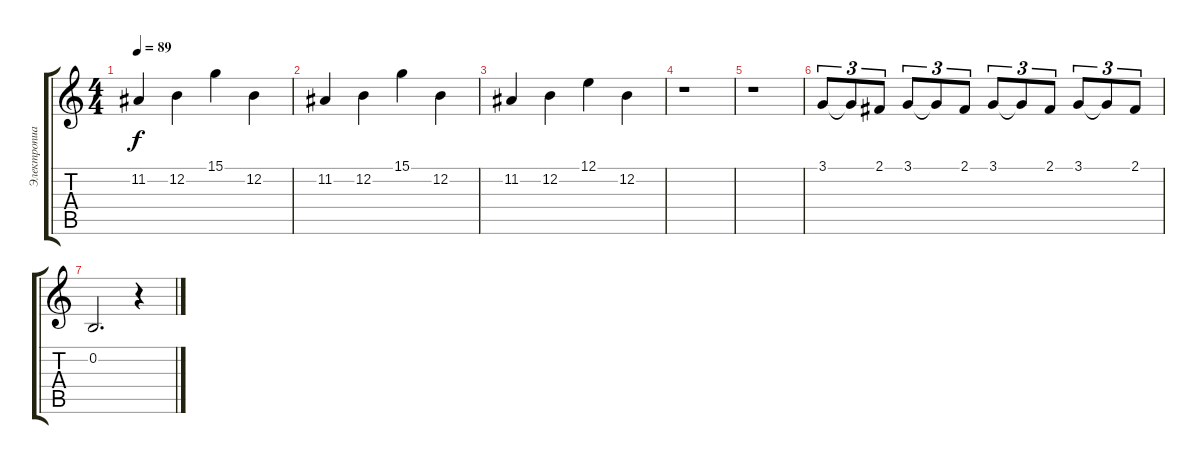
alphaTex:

\track ("Электропиано" "Электропиа") {instrument vibraphone}
\staff {score tabs}
\tuning (E4 B3 G3 D3 A2 E2) {hide}
\ts (4 4)
\tempo 89
\clef g2
\ks c
11.2.4{dy f} 12.2.4 15.1.4 12.2.4 |
11.2.4 12.2.4 15.1.4 12.2.4 |
11.2.4 12.2.4 12.1.4 12.2.4 |
r.1 |
r.1 |
3.1.8{tu (3 2)} 3.1{t}.8{tu (3 2)} 2.1.8{tu (3 2)} 3.1.8{tu (3 2)} 3.1{t}.8{tu (3 2)} 2.1.8{tu (3 2)} 3.1.8{tu (3 2)} 3.1{t}.8{tu (3 2)} 2.1.8{tu (3 2)} 3.1.8{tu (3 2)} 3.1{t}.8{tu (3 2)} 2.1.8{tu (3 2)} |
0.2.2{d} r.4
